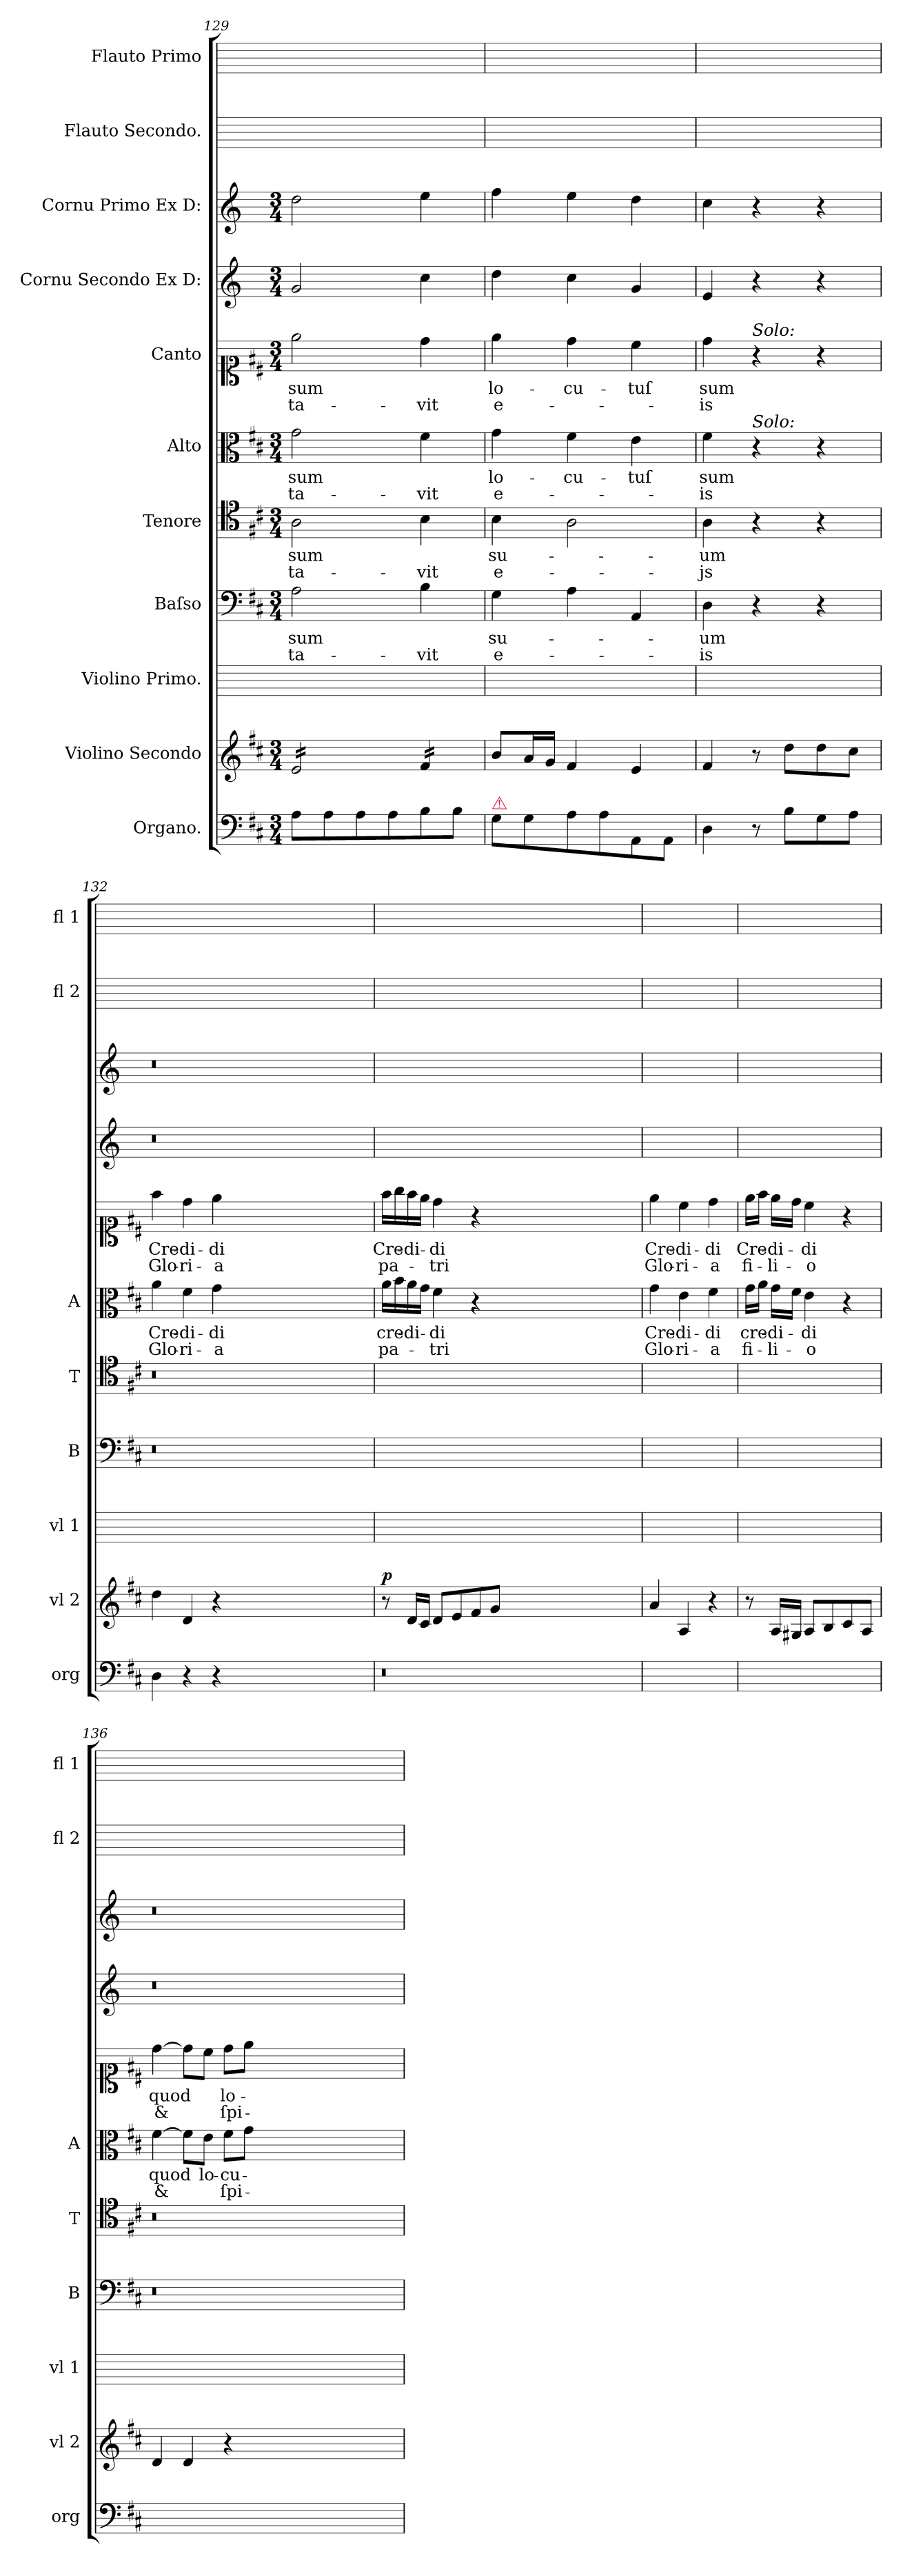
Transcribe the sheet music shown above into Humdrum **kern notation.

**kern	**kern	**dynam	**kern	**kern	**text	**text	**kern	**text	**text	**kern	**text	**text	**kern	**text	**text	**kern	**kern	**kern	**kern
*part11	*part10	*part10	*part9	*part8	*part8	*part8	*part7	*part7	*part7	*part6	*part6	*part6	*part5	*part5	*part5	*part4	*part3	*part2	*part1
*staff11	*staff10	*staff10	*staff9	*staff8	*staff8	*staff8	*staff7	*staff7	*staff7	*staff6	*staff6	*staff6	*staff5	*staff5	*staff5	*staff4	*staff3	*staff2	*staff1
*I"Organo.	*I"Violino Secondo	*	*I"Violino Primo.	*I"Baſso	*	*	*I"Tenore	*	*	*I"Alto	*	*	*I"Canto	*	*	*I"Cornu Secondo Ex D:	*I"Cornu Primo Ex D:	*I"Flauto Secondo.	*I"Flauto Primo
*I'org	*I'vl 2	*	*I'vl 1	*I'B	*	*	*I'T	*	*	*I'A	*	*	*	*	*	*	*	*I'fl 2	*I'fl 1
*clefF4	*clefG2	*	*	*clefF4	*	*	*clefC4	*	*	*clefC3	*	*	*clefC1	*	*	*clefG2	*clefG2	*	*
*	*	*	*	*	*	*	*	*	*	*	*	*	*	*	*	*ITrd6c10	*ITrd6c10	*	*
*k[f#c#]	*k[f#c#]	*	*	*k[f#c#]	*	*	*k[f#c#]	*	*	*k[f#c#]	*	*	*k[f#c#]	*	*	*k[f#c#]	*k[f#c#]	*	*
*M3/4	*M3/4	*	*	*M3/4	*	*	*M3/4	*	*	*M3/4	*	*	*M3/4	*	*	*M3/4	*M3/4	*	*
=129	=129	=129	=129	=129	=129	=129	=129	=129	=129	=129	=129	=129	=129	=129	=129	=129	=129	=129	=129
*	*tremolo	*	*	*	*	*	*	*	*	*	*	*	*	*	*	*	*	*	*
8A\L	16e/LL	.	2.ryy	2A\	sum	-ta-	2A\	sum	-ta-	2g\	sum	-ta-	2ee\	sum	-ta-	2A/	2e\	2.ryy	2.ryy
.	16e/	.	.	.	.	.	.	.	.	.	.	.	.	.	.	.	.	.	.
8A\	16e/	.	.	.	.	.	.	.	.	.	.	.	.	.	.	.	.	.	.
.	16e/	.	.	.	.	.	.	.	.	.	.	.	.	.	.	.	.	.	.
8A\	16e/	.	.	.	.	.	.	.	.	.	.	.	.	.	.	.	.	.	.
.	16e/	.	.	.	.	.	.	.	.	.	.	.	.	.	.	.	.	.	.
8A\	16e/	.	.	.	.	.	.	.	.	.	.	.	.	.	.	.	.	.	.
.	16e/JJ	.	.	.	.	.	.	.	.	.	.	.	.	.	.	.	.	.	.
8B\	16f#/LL	.	.	4B\	.	-vit	4B\	.	-vit	4f#\	.	-vit	4dd\	.	-vit	4d\	4f#\	.	.
.	16f#/	.	.	.	.	.	.	.	.	.	.	.	.	.	.	.	.	.	.
8B\J	16f#/	.	.	.	.	.	.	.	.	.	.	.	.	.	.	.	.	.	.
.	16f#/JJ	.	.	.	.	.	.	.	.	.	.	.	.	.	.	.	.	.	.
*	*Xtremolo	*	*	*	*	*	*	*	*	*	*	*	*	*	*	*	*	*	*
=130	=130	=130	=130	=130	=130	=130	=130	=130	=130	=130	=130	=130	=130	=130	=130	=130	=130	=130	=130
!LO:TX:a:color=crimson:t=⚠	!	!	!	!	!	!	!	!	!	!	!	!	!	!	!	!	!	!	!
!	!	!	!	!	!	!	!	!	!	!	!	!	!	!LO:LY:i	!	!	!	!	!
8G\L	8b/L	.	2.ryy	4G\	su-	e-	4B\	su-	e-	4g\	lo-	e-	4ee\	lo-	e-	4e\	4g\	2.ryy	2.ryy
8G\	16a/L	.	.	.	.	.	.	.	.	.	.	.	.	.	.	.	.	.	.
.	16g/JJ	.	.	.	.	.	.	.	.	.	.	.	.	.	.	.	.	.	.
!	!	!	!	!	!	!	!	!	!	!	!	!	!	!LO:LY:i	!	!	!	!	!
8A\	4f#/	.	.	4A\	.	.	2A\	.	.	4f#\	-cu-	.	4dd\	-cu-	.	4d\	4f#\	.	.
8A\	.	.	.	.	.	.	.	.	.	.	.	.	.	.	.	.	.	.	.
!	!	!	!	!	!	!	!	!	!	!	!	!	!	!LO:LY:i	!	!	!	!	!
8AA/	4e/	.	.	4AA/	.	.	.	.	.	4e\	-tuſ	.	4cc#\	-tuſ	.	4A/	4e\	.	.
8AA/J	.	.	.	.	.	.	.	.	.	.	.	.	.	.	.	.	.	.	.
=131	=131	=131	=131	=131	=131	=131	=131	=131	=131	=131	=131	=131	=131	=131	=131	=131	=131	=131	=131
!	!	!	!	!	!	!	!	!	!	!	!	!	!	!LO:LY:i	!	!	!	!	!
4D\	4f#/	.	2.ryy	4D\	-um	-is	4A\	-um	-js	4f#\	sum	-is	4dd\	sum	-is	4F#/	4d\	2.ryy	2.ryy
!	!	!	!	!	!	!	!	!	!	!	!	!	!LO:TX:a:i:t=Solo&colon;	!	!	!	!	!	!
!	!	!	!	!	!	!	!	!	!	!LO:TX:a:i:t=Solo&colon;	!	!	!	!	!	!	!	!	!
8r	8r	.	.	4r	.	.	4r	.	.	4r	.	.	4r	.	.	4r	4r	.	.
8B\L	8dd\L	.	.	.	.	.	.	.	.	.	.	.	.	.	.	.	.	.	.
8G\	8dd\	.	.	4r	.	.	4r	.	.	4r	.	.	4r	.	.	4r	4r	.	.
8A\J	8cc#\J	.	.	.	.	.	.	.	.	.	.	.	.	.	.	.	.	.	.
=132	=132	=132	=132	=132	=132	=132	=132	=132	=132	=132	=132	=132	=132	=132	=132	=132	=132	=132	=132
4D\	4dd\	.	2.ryy	0.r	.	.	0.r	.	.	4a\	Cre-	Glo-	4ff#\	Cre-	Glo-	0.r	0.r	2.ryy	2.ryy
4r	4d/	.	.	.	.	.	.	.	.	4f#\	-di-	-ri-	4dd\	-di-	-ri-	.	.	.	.
4r	4r	.	.	.	.	.	.	.	.	4g\	-di	-a	4ee\	-di	-a	.	.	.	.
0ryy	0ryy	.	0ryy	.	.	.	.	.	.	0ryy	.	.	0ryy	.	.	.	.	0ryy	0ryy
4ryy	4ryy	.	4ryy	.	.	.	.	.	.	4ryy	.	.	4ryy	.	.	.	.	4ryy	4ryy
=133	=133	=133	=133	=133	=133	=133	=133	=133	=133	=133	=133	=133	=133	=133	=133	=133	=133	=133	=133
!	!	!LO:DY:a	!	!	!	!	!	!	!	!	!	!	!	!LO:LY:i	!	!	!	!	!
0.r	8r	p	2.ryy	0.ryy	.	.	0.ryy	.	.	16a\LL	cre-	pa-	16ff#\LL	Cre-	pa-	0.ryy	0.ryy	2.ryy	2.ryy
.	.	.	.	.	.	.	.	.	.	16b\	.	.	16gg\	.	.	.	.	.	.
!	!	!	!	!	!	!	!	!	!	!	!	!	!	!LO:LY:i	!	!	!	!	!
.	16d/LL	.	.	.	.	.	.	.	.	16a\	-di-	.	16ff#\	-di-	.	.	.	.	.
.	16c#/JJ	.	.	.	.	.	.	.	.	16g\JJ	.	.	16ee\JJ	.	.	.	.	.	.
!	!	!	!	!	!	!	!	!	!	!	!	!	!	!LO:LY:i	!	!	!	!	!
.	8d/L	.	.	.	.	.	.	.	.	4f#\	-di	-tri	4dd\	-di	-tri	.	.	.	.
.	8e/	.	.	.	.	.	.	.	.	.	.	.	.	.	.	.	.	.	.
.	8f#/	.	.	.	.	.	.	.	.	4r	.	.	4r	.	.	.	.	.	.
.	8g/J	.	.	.	.	.	.	.	.	.	.	.	.	.	.	.	.	.	.
.	0ryy	.	0ryy	.	.	.	.	.	.	0ryy	.	.	0ryy	.	.	.	.	0ryy	0ryy
.	4ryy	.	4ryy	.	.	.	.	.	.	4ryy	.	.	4ryy	.	.	.	.	4ryy	4ryy
=134	=134	=134	=134	=134	=134	=134	=134	=134	=134	=134	=134	=134	=134	=134	=134	=134	=134	=134	=134
!	!	!	!	!	!	!	!	!	!	!	!LO:LY:i	!	!	!	!	!	!	!	!
2.ryy	4a/	.	2.ryy	2.ryy	.	.	2.ryy	.	.	4g\	Cre-	Glo-	4ee\	Cre-	Glo-	2.ryy	2.ryy	2.ryy	2.ryy
!	!	!	!	!	!	!	!	!	!	!	!LO:LY:i	!	!	!	!	!	!	!	!
.	4A/	.	.	.	.	.	.	.	.	4e\	-di-	-ri-	4cc#\	-di-	-ri-	.	.	.	.
!	!	!	!	!	!	!	!	!	!	!	!LO:LY:i	!	!	!	!	!	!	!	!
.	4r	.	.	.	.	.	.	.	.	4f#\	-di	-a	4dd\	-di	-a	.	.	.	.
=135	=135	=135	=135	=135	=135	=135	=135	=135	=135	=135	=135	=135	=135	=135	=135	=135	=135	=135	=135
!	!	!	!	!	!	!	!	!	!	!	!LO:LY:i	!	!	!LO:LY:i	!	!	!	!	!
2.ryy	8r	.	2.ryy	2.ryy	.	.	2.ryy	.	.	16g\LL	cre-	fi-	16ee\LL	Cre-	fi-	2.ryy	2.ryy	2.ryy	2.ryy
.	.	.	.	.	.	.	.	.	.	16a\JJ	.	.	16ff#\JJ	.	.	.	.	.	.
!	!	!	!	!	!	!	!	!	!	!	!LO:LY:i	!	!	!LO:LY:i	!	!	!	!	!
.	16A/LL	.	.	.	.	.	.	.	.	16g\LL	-di-	-li-	16ee\LL	-di-	-li-	.	.	.	.
.	16G#X/JJ	.	.	.	.	.	.	.	.	16f#\JJ	.	.	16dd\JJ	.	.	.	.	.	.
!	!	!	!	!	!	!	!	!	!	!	!LO:LY:i	!	!	!LO:LY:i	!	!	!	!	!
.	8A/L	.	.	.	.	.	.	.	.	4e\	-di	-o	4cc#\	-di	-o	.	.	.	.
.	8B/	.	.	.	.	.	.	.	.	.	.	.	.	.	.	.	.	.	.
.	8c#/	.	.	.	.	.	.	.	.	4r	.	.	4r	.	.	.	.	.	.
.	8A/J	.	.	.	.	.	.	.	.	.	.	.	.	.	.	.	.	.	.
=136	=136	=136	=136	=136	=136	=136	=136	=136	=136	=136	=136	=136	=136	=136	=136	=136	=136	=136	=136
0.ryy	4d/	.	2.ryy	0.r	.	.	0.r	.	.	[4f#\	quod	&	[4dd\	quod	&	0.r	0.r	2.ryy	2.ryy
.	4d/	.	.	.	.	.	.	.	.	8f#\L]	.	.	8dd\L]	.	.	.	.	.	.
.	.	.	.	.	.	.	.	.	.	8e\J	lo-	.	8cc#\J	.	.	.	.	.	.
.	4r	.	.	.	.	.	.	.	.	8f#\L	-cu-	ſpi-	8dd\L	lo-	ſpi-	.	.	.	.
.	.	.	.	.	.	.	.	.	.	8g\J	.	.	8ee\J	.	.	.	.	.	.
.	0ryy	.	0ryy	.	.	.	.	.	.	0ryy	.	.	0ryy	.	.	.	.	0ryy	0ryy
.	4ryy	.	4ryy	.	.	.	.	.	.	4ryy	.	.	4ryy	.	.	.	.	4ryy	4ryy
=	=	=	=	=	=	=	=	=	=	=	=	=	=	=	=	=	=	=	=
*-	*-	*-	*-	*-	*-	*-	*-	*-	*-	*-	*-	*-	*-	*-	*-	*-	*-	*-	*-
